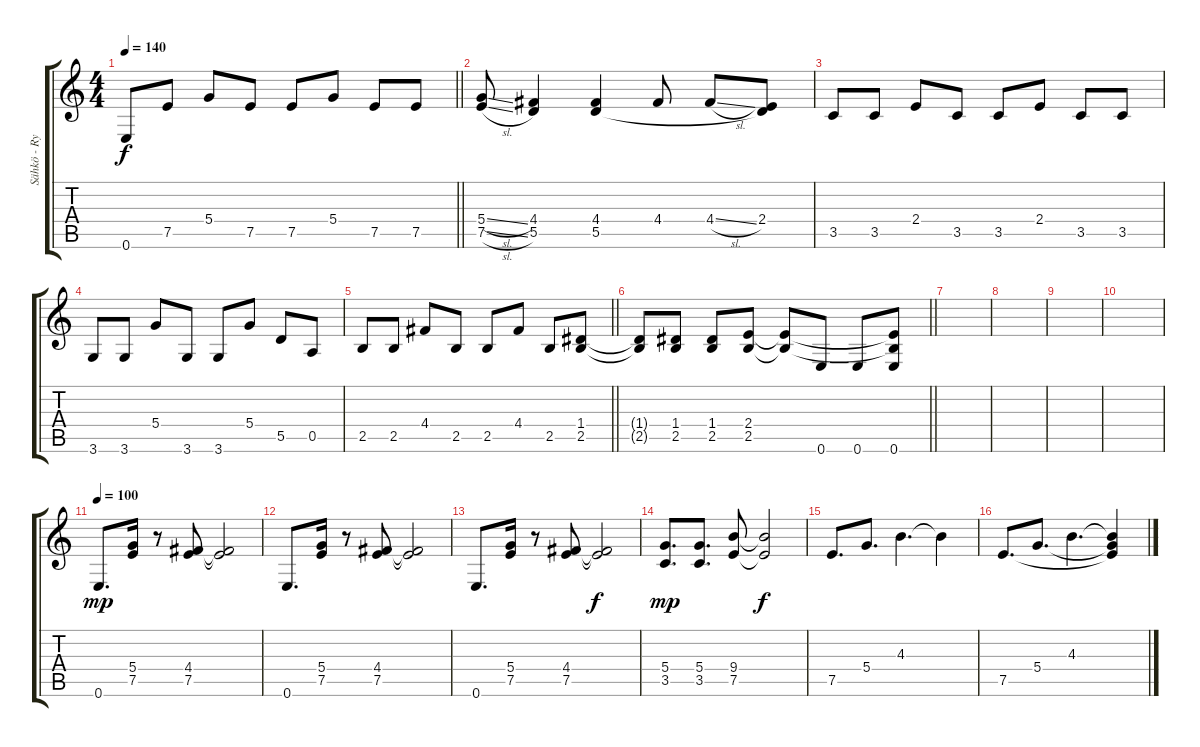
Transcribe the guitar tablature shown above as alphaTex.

\track ("Sähkö - Rythm" "Sähkö - Ry") {instrument overdrivenguitar}
\staff {score tabs}
\tuning (E4 B3 G3 D3 A2 E2) {hide}
\ts (4 4)
\tempo 140
\clef g2
\barLineRight lightlight
\ks c
0.6.8{dy f} 7.5.8 5.4.8 7.5.8 7.5.8 5.4.8 7.5.8 7.5.8 |
(5.4{sl} 7.5{sl}).8 (4.4 5.5).4 (4.4 5.5).4 4.4.8 4.4{sl}.8 (2.4 5.5{t}).8 |
3.5.8 3.5.8 2.4.8 3.5.8 3.5.8 2.4.8 3.5.8 3.5.8 |
3.6.8 3.6.8 5.4.8 3.6.8 3.6.8 5.4.8 5.5.8 0.5.8 |
\barLineRight lightlight
2.5.8 2.5.8 4.4.8 2.5.8 2.5.8 4.4.8 2.5.8 (1.4 2.5).8 |
\barLineRight lightlight
(1.4{t} 2.5{t}).8 (1.4 2.5).8 (1.4 2.5).8 (2.4 2.5).8 (2.4{t} 2.5{t}).8 0.6.8 0.6.8 (2.4{t} 2.5{t} 0.6).8 |
|
|
|
|
\tempo 100
0.6.8{d dy mp instrument electricguitarclean} (5.4 7.5).16 r.8 (4.4 7.5).8 (4.4{t} 7.5{t}).2 |
0.6.8{d} (5.4 7.5).16 r.8 (4.4 7.5).8 (4.4{t} 7.5{t}).2 |
0.6.8{d} (5.4 7.5).16 r.8 (4.4 7.5).8 (4.4{t} 7.5{t}).2{dy f} |
(5.4 3.5).8{d dy mp} (5.4 3.5).8{d} (9.4 7.5).8 (9.4{t} 7.5{t}).2{dy f} |
7.5.8{d} 5.4.8{d} 4.3.4{d} 4.3{t}.4 |
7.5.8{d} 5.4.8{d} 4.3.4{d} (4.3{t} 5.4{t} 7.5{t}).4
